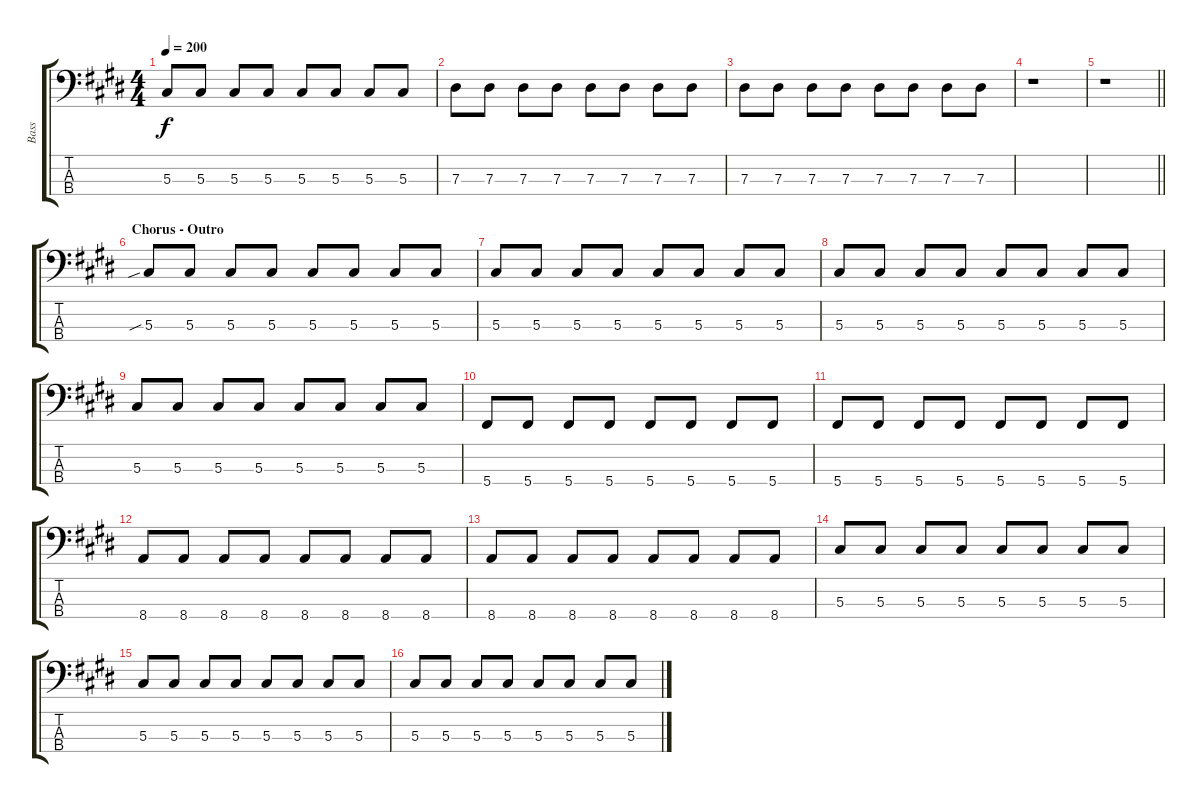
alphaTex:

\track ("Bass" "Bass") {instrument electricbasspick}
\staff {score tabs}
\tuning (Gb2 Db2 Ab1 Db1) {hide}
\ts (4 4)
\tempo 200
\clef f4
\ks c#minor
5.3.8{dy f} 5.3.8 5.3.8 5.3.8 5.3.8 5.3.8 5.3.8 5.3.8 |
7.3.8 7.3.8 7.3.8 7.3.8 7.3.8 7.3.8 7.3.8 7.3.8 |
7.3.8 7.3.8 7.3.8 7.3.8 7.3.8 7.3.8 7.3.8 7.3.8 |
r.1 |
\barLineRight lightlight
r.1 |
\section ("" "Chorus - Outro")
5.3{sib}.8 5.3.8 5.3.8 5.3.8 5.3.8 5.3.8 5.3.8 5.3.8 |
5.3.8 5.3.8 5.3.8 5.3.8 5.3.8 5.3.8 5.3.8 5.3.8 |
5.3.8 5.3.8 5.3.8 5.3.8 5.3.8 5.3.8 5.3.8 5.3.8 |
5.3.8 5.3.8 5.3.8 5.3.8 5.3.8 5.3.8 5.3.8 5.3.8 |
5.4.8 5.4.8 5.4.8 5.4.8 5.4.8 5.4.8 5.4.8 5.4.8 |
5.4.8 5.4.8 5.4.8 5.4.8 5.4.8 5.4.8 5.4.8 5.4.8 |
8.4.8 8.4.8 8.4.8 8.4.8 8.4.8 8.4.8 8.4.8 8.4.8 |
8.4.8 8.4.8 8.4.8 8.4.8 8.4.8 8.4.8 8.4.8 8.4.8 |
5.3.8 5.3.8 5.3.8 5.3.8 5.3.8 5.3.8 5.3.8 5.3.8 |
5.3.8 5.3.8 5.3.8 5.3.8 5.3.8 5.3.8 5.3.8 5.3.8 |
5.3.8 5.3.8 5.3.8 5.3.8 5.3.8 5.3.8 5.3.8 5.3.8
